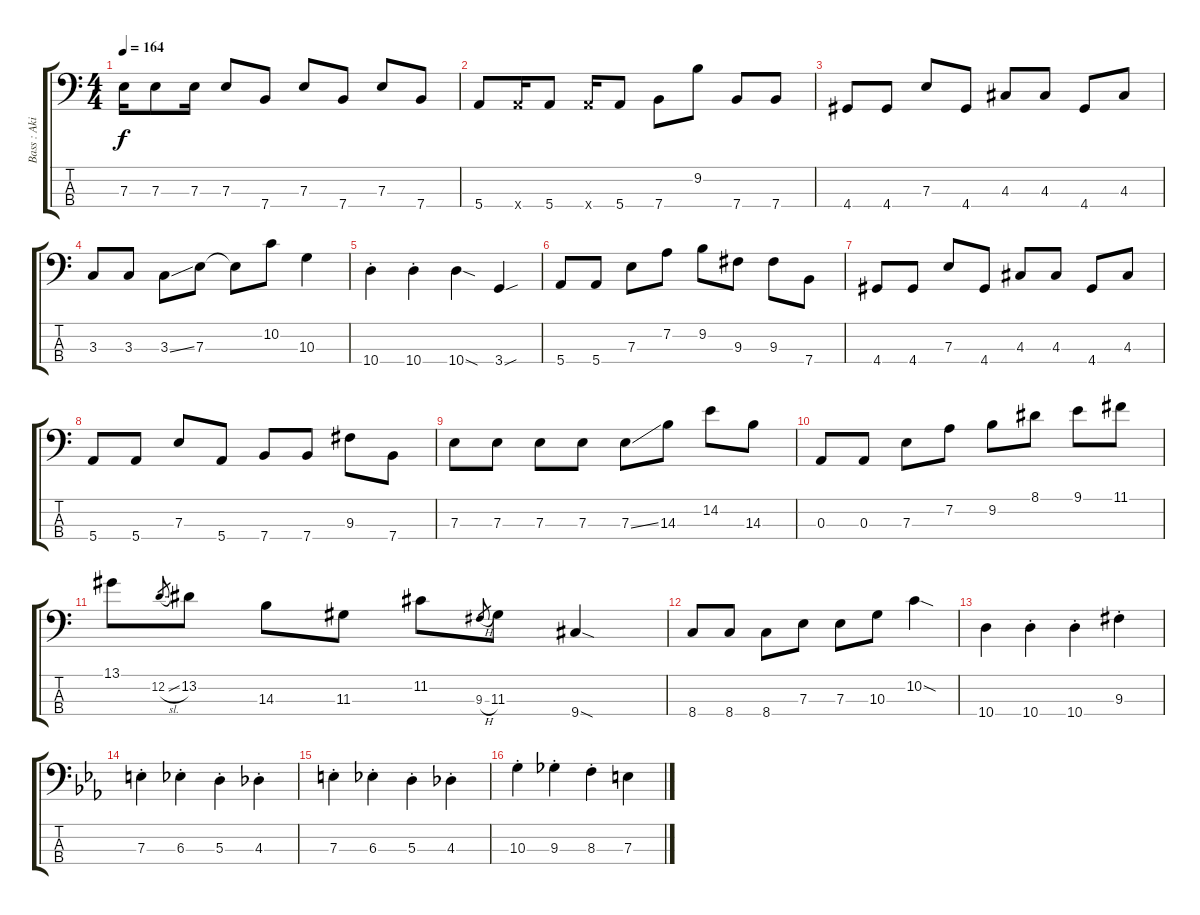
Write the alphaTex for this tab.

\track ("Bass : Akiyama Mio - Swan" "Bass : Aki") {instrument electricbasspick}
\staff {score tabs}
\tuning (G2 D2 A1 E1) {hide}
\ts (4 4)
\tempo 164
\clef f4
\ks c
7.3.16{dy f} 7.3.8 7.3.16 7.3.8 7.4.8 7.3.8 7.4.8 7.3.8 7.4.8 |
5.4.8 5.4{x}.16 5.4.8 5.4{x}.16 5.4.8 7.4.8 9.2.8 7.4.8 7.4.8 |
4.4.8 4.4.8 7.3.8 4.4.8 4.3.8 4.3.8 4.4.8 4.3.8 |
3.3.8 3.3.8 3.3{ss}.8 7.3.8 7.3{t}.8 10.2.8 10.3.4 |
10.4{st}.4 10.4{st}.4 10.4{sod}.4 3.4{sou}.4 |
5.4.8 5.4.8 7.3.8 7.2.8 9.2.8 9.3.8 9.3.8 7.4.8 |
4.4.8 4.4.8 7.3.8 4.4.8 4.3.8 4.3.8 4.4.8 4.3.8 |
5.4.8 5.4.8 7.3.8 5.4.8 7.4.8 7.4.8 9.3.8 7.4.8 |
7.3.8 7.3.8 7.3.8 7.3.8 7.3{ss}.8 14.3.8 14.2.8 14.3.8 |
0.3.8 0.3.8 7.3.8 7.2.8 9.2.8 8.1.8 9.1.8 11.1.8 |
13.1.8 12.2{sl}.8{gr} 13.2.8 14.3.8 11.3.8 11.2.8 9.3{h}.8{gr} 11.3.8 9.4{sod}.4 |
8.4.8 8.4.8 8.4.8 7.3.8 7.3.8 10.3.8 10.2{sod}.4 |
10.4.4 10.4{st}.4 10.4{st}.4 9.3{st}.4 |
\ks eb
7.3{st}.4 6.3{st}.4 5.3{st}.4 4.3{st}.4 |
7.3{st}.4 6.3{st}.4 5.3{st}.4 4.3{st}.4 |
10.3{st}.4 9.3{st}.4 8.3{st}.4 7.3.4
